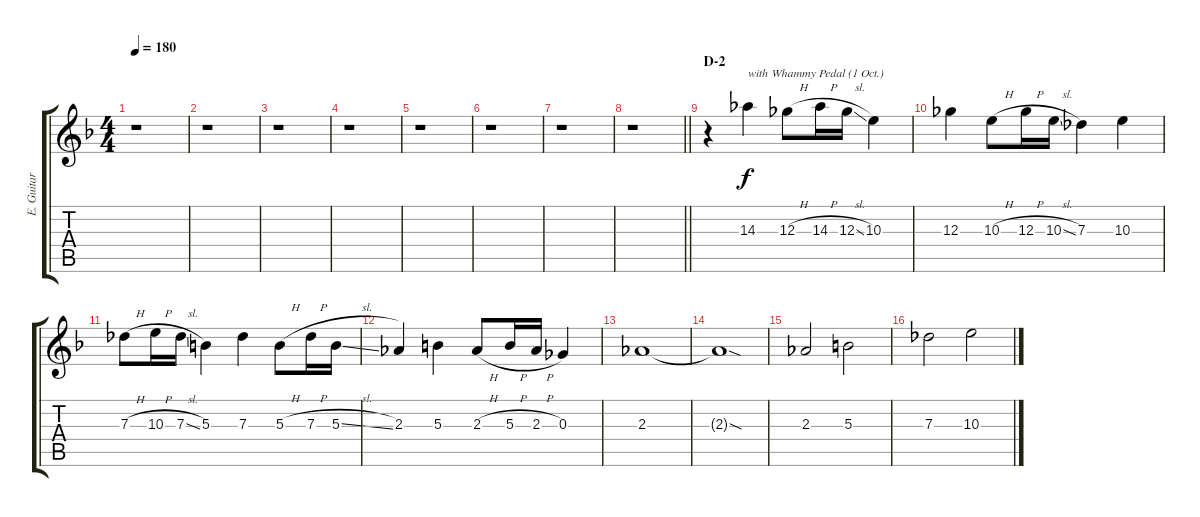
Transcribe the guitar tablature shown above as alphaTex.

\track ("E. Guitar III" "E. Guitar ") {instrument distortionguitar}
\staff {score tabs}
\tuning (Eb4 Bb3 Gb3 Db3 Ab2 Eb2) {hide}
\ts (4 4)
\tempo 180
\clef g2
\ks f
r.1{dy f} |
r.1 |
r.1 |
r.1 |
r.1 |
r.1 |
r.1 |
\barLineRight lightlight
r.1 |
\section ("" "D-2")
r.4 14.3.4{txt "with Whammy Pedal (1 Oct.)"} 12.3{h}.8 14.3{h}.16 12.3{sl}.16 10.3.4 |
12.3.4 10.3{h}.8 12.3{h}.16 10.3{sl}.16 7.3.4 10.3.4 |
7.3{h}.8 10.3{h}.16 7.3{sl}.16 5.3.4 7.3.4 5.3{h}.8 7.3{h}.16 5.3{sl}.16 |
2.3.4 5.3.4 2.3{h}.8 5.3{h}.16 2.3{h}.16 0.3.4 |
2.3.1 |
2.3{sod t}.1 |
2.3.2 5.3.2 |
7.3.2 10.3.2
